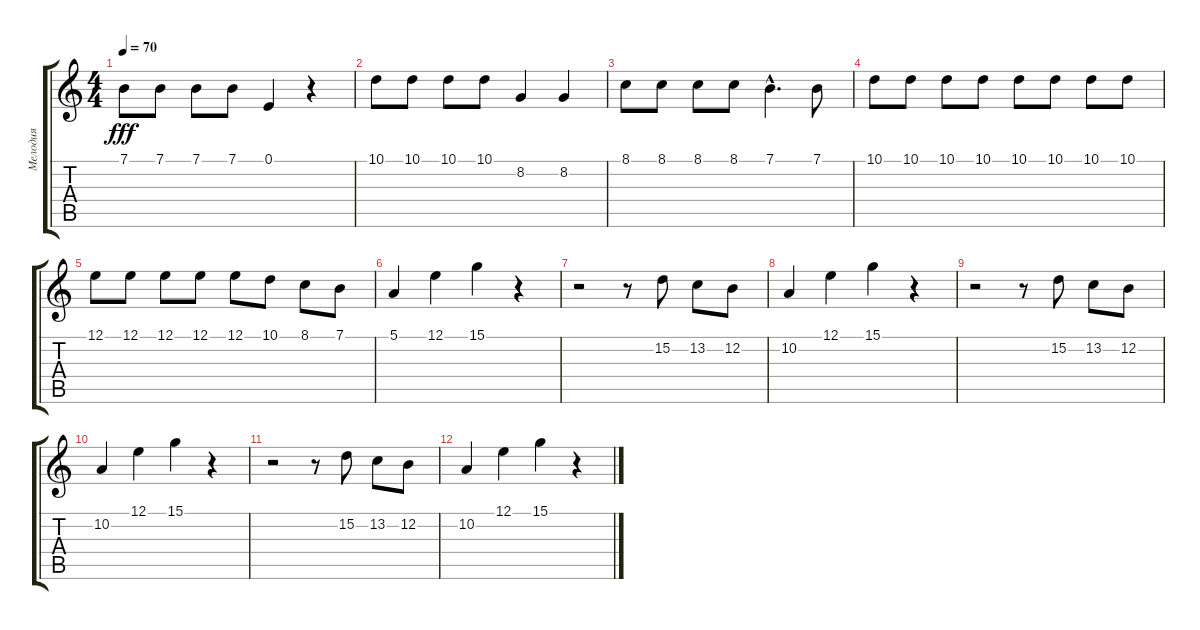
\track ("Мелодия" "Мелодия") {instrument electricpiano1}
\staff {score tabs}
\tuning (E4 B3 G3 D3 A2 E2) {hide}
\ts (4 4)
\tempo 70
\clef g2
\ks c
7.1.8{dy fff} 7.1.8 7.1.8 7.1.8 0.1.4 r.4 |
10.1.8 10.1.8 10.1.8 10.1.8 8.2.4 8.2.4 |
8.1.8 8.1.8 8.1.8 8.1.8 7.1{hac}.4{d} 7.1.8 |
10.1.8 10.1.8 10.1.8 10.1.8 10.1.8 10.1.8 10.1.8 10.1.8 |
12.1.8 12.1.8 12.1.8 12.1.8 12.1.8 10.1.8 8.1.8 7.1.8 |
5.1.4 12.1.4 15.1.4 r.4 |
r.2 r.8 15.2.8 13.2.8 12.2.8 |
10.2.4 12.1.4 15.1.4 r.4 |
r.2 r.8 15.2.8 13.2.8 12.2.8 |
10.2.4 12.1.4 15.1.4 r.4 |
r.2 r.8 15.2.8 13.2.8 12.2.8 |
10.2.4 12.1.4 15.1.4 r.4
